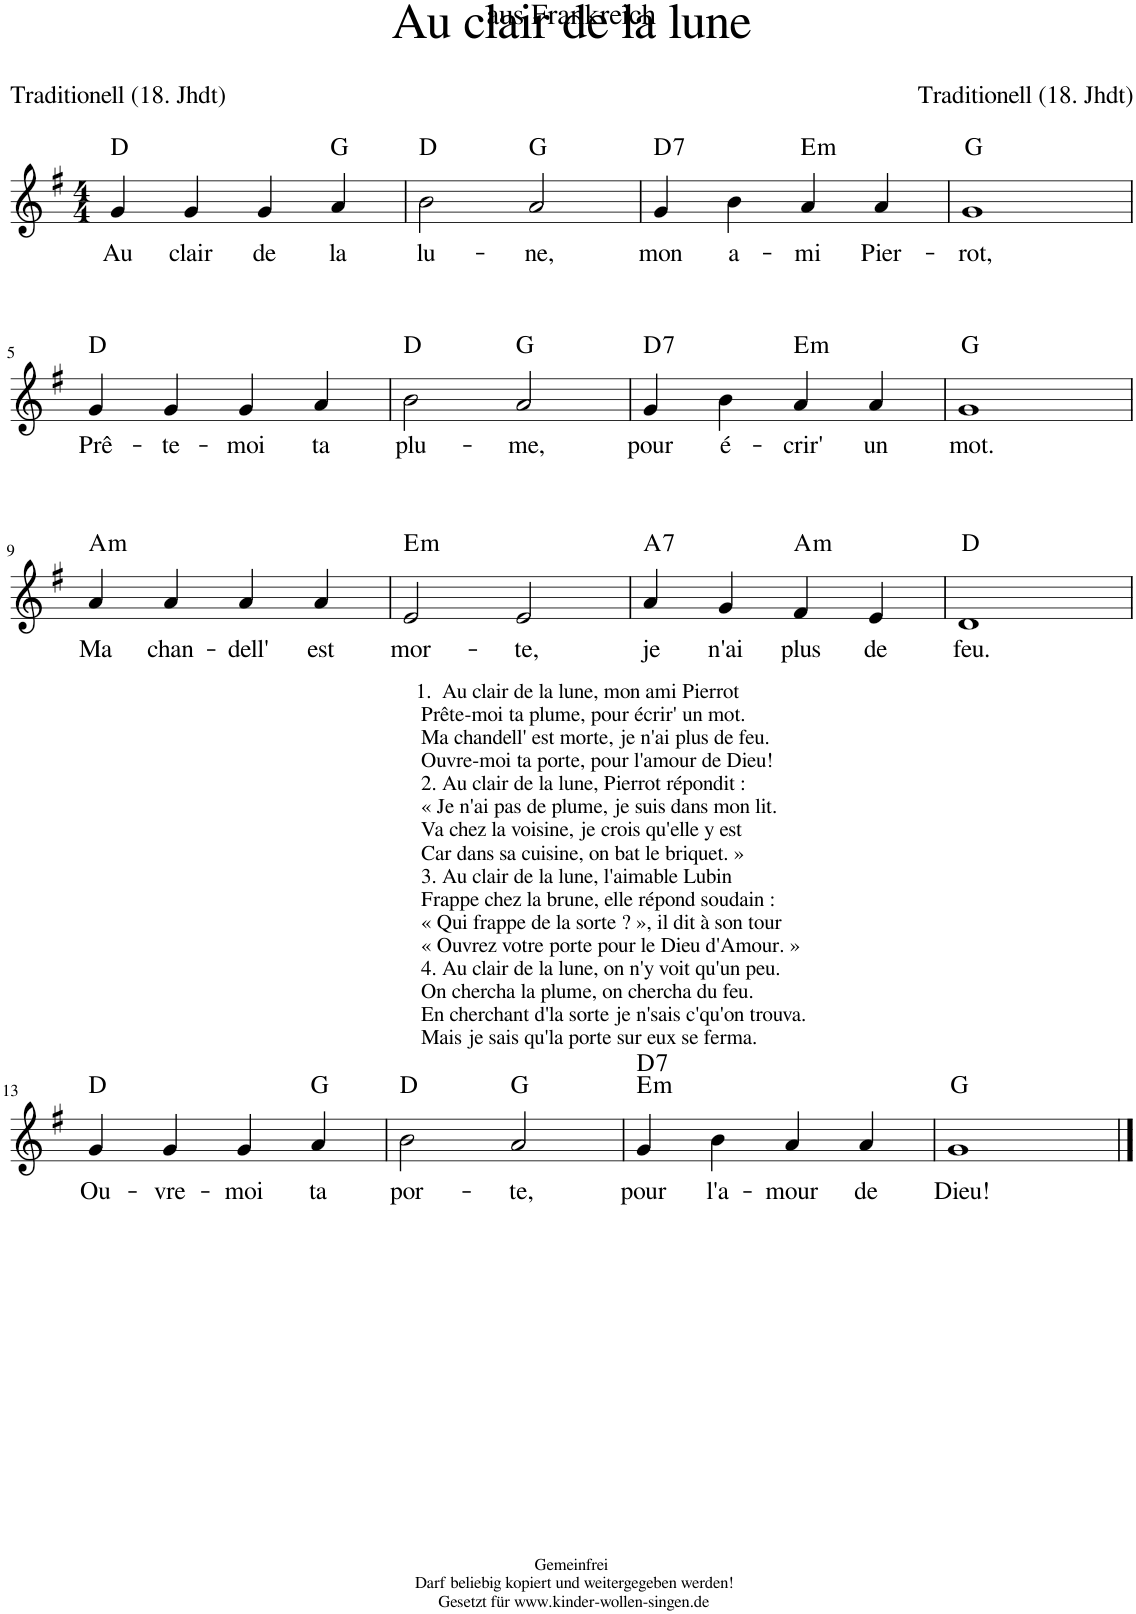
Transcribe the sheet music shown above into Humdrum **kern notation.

**kern	**text	**harte
*part1	*part1	*part1
*staff1	*staff1	*
*I"Voice	*	*
*clefG2	*	*
*k[f#]	*	*
*M4/4	*	*
=1	=1	=1
!	!LO:LY:b	!
4g/	Au	D:maj
!	!LO:LY:b	!
4g/	clair	.
!	!LO:LY:b	!
4g/	de	.
!	!LO:LY:b	!
4a/	la	G:maj
=2	=2	=2
!	!LO:LY:b	!
2b\	lu-	D:maj
!	!LO:LY:b	!
2a/	-ne,	G:maj
=3	=3	=3
!	!LO:LY:b	!LO:H:kt=7
4g/	mon	D:7
!	!LO:LY:b	!
4b\	a-	.
!	!LO:LY:b	!LO:H:kt=m
4a/	-mi	E:min
!	!LO:LY:b	!
4a/	Pier-	.
=4	=4	=4
!	!LO:LY:b	!
1g	-rot,	G:maj
!!LO:LB:g=z
=5	=5	=5
!	!LO:LY:b	!
4g/	Prê-	D:maj
!	!LO:LY:b	!
4g/	-te-	.
!	!LO:LY:b	!
4g/	-moi	.
!	!LO:LY:b	!
4a/	ta	.
=6	=6	=6
!	!LO:LY:b	!
2b\	plu-	D:maj
!	!LO:LY:b	!
2a/	-me,	G:maj
=7	=7	=7
!	!LO:LY:b	!LO:H:kt=7
4g/	pour	D:7
!	!LO:LY:b	!
4b\	é-	.
!	!LO:LY:b	!LO:H:kt=m
4a/	-crir'	E:min
!	!LO:LY:b	!
4a/	un	.
=8	=8	=8
!	!LO:LY:b	!
1g	mot.	G:maj
!!LO:LB:g=z
=9	=9	=9
!	!LO:LY:b	!LO:H:kt=m
4a/	Ma	A:min
!	!LO:LY:b	!
4a/	chan-	.
!	!LO:LY:b	!
4a/	-dell'	.
!	!LO:LY:b	!
4a/	est	.
=10	=10	=10
!	!LO:LY:b	!LO:H:kt=m
2e/	mor-	E:min
!	!LO:LY:b	!
2e/	-te,	.
=11	=11	=11
!	!LO:LY:b	!LO:H:kt=7
4a/	je	A:7
!	!LO:LY:b	!
4g/	n'ai	.
!	!LO:LY:b	!LO:H:kt=m
4f#/	plus	A:min
!	!LO:LY:b	!
4e/	de	.
=12	=12	=12
!	!LO:LY:b	!
1d	feu.	D:maj
!!LO:LB:g=z
=13	=13	=13
!	!LO:LY:b	!
4g/	Ou-	D:maj
!	!LO:LY:b	!
4g/	-vre-	.
!	!LO:LY:b	!
4g/	-moi	.
!	!LO:LY:b	!
4a/	ta	G:maj
=14	=14	=14
!LO:TX:a:t=1.  Au clair de la lune, mon ami Pierrot	!	!
!LO:TX:a:t=Prête-moi ta plume, pour écrir' un mot.	!	!
!LO:TX:a:t=Ma chandell' est morte, je n'ai plus de feu.	!	!
!LO:TX:a:t=Ouvre-moi ta porte, pour l'amour de Dieu!	!	!
!LO:TX:a:t=2. Au clair de la lune, Pierrot répondit &colon;	!	!
!LO:TX:a:t=« Je n'ai pas de plume, je suis dans mon lit.	!	!
!LO:TX:a:t=Va chez la voisine, je crois qu'elle y est	!	!
!LO:TX:a:t=Car dans sa cuisine, on bat le briquet. »	!	!
!LO:TX:a:t=3. Au clair de la lune, l'aimable Lubin	!	!
!LO:TX:a:t=Frappe chez la brune, elle répond soudain &colon;	!	!
!LO:TX:a:t=« Qui frappe de la sorte ? », il dit à son tour	!	!
!LO:TX:a:t=« Ouvrez votre porte pour le Dieu d'Amour. »	!	!
!LO:TX:a:t=4. Au clair de la lune, on n'y voit qu'un peu.	!	!
!LO:TX:a:t=On chercha la plume, on chercha du feu.	!	!
!LO:TX:a:t=En cherchant d'la sorte je n'sais c'qu'on trouva.	!	!
!LO:TX:a:t=Mais je sais qu'la porte sur eux se ferma.	!	!
!	!LO:LY:b	!
2b\	por-	D:maj
!	!LO:LY:b	!
2a/	-te,	G:maj
=15	=15	=15
!	!LO:LY:b	!LO:H:n=1:kt=m
!	!	!LO:H:n=2:kt=7
4g/	pour	E:min D:7
!	!LO:LY:b	!
4b\	l'a-	.
!	!LO:LY:b	!
4a/	-mour	.
!	!LO:LY:b	!
4a/	de	.
=16	=16	=16
!	!LO:LY:b	!
1g	Dieu!	G:maj
==	==	==
*-	*-	*-
